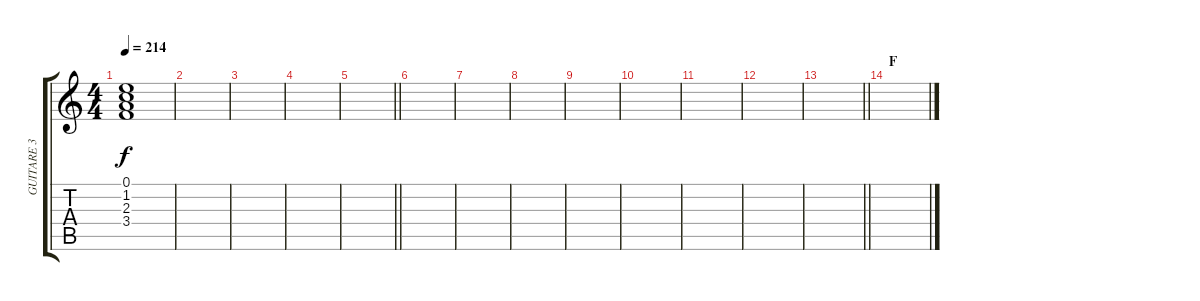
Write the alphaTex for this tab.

\track ("GUITARE 3" "GUITARE 3") {instrument acousticguitarsteel}
\staff {score tabs}
\tuning (E4 B3 G3 D3 A2 E2) {hide}
\ts (4 4)
\tempo 214
\clef g2
\ks c
(0.1{t} 1.2{t} 2.3{t} 3.4{t}).1{dy f} |
|
|
|
\barLineRight lightlight
|
|
|
|
|
|
|
|
\barLineRight lightlight
|
\section ("" "F")
